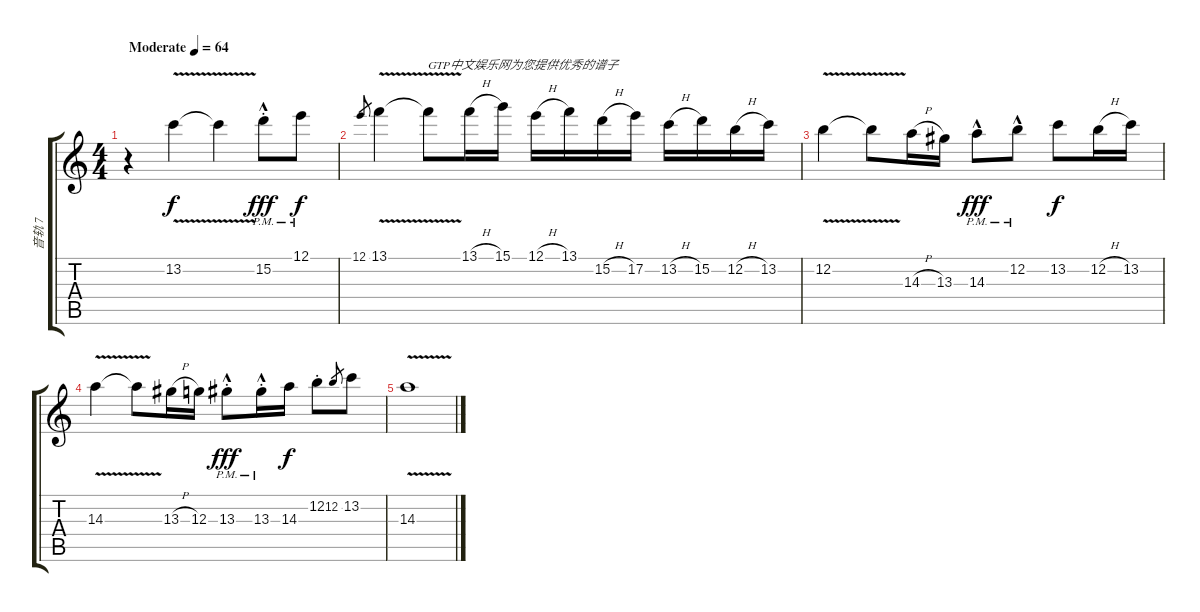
\track ("音轨 7" "音轨 7") {instrument electricguitarjazz}
\staff {score tabs}
\tuning (E4 B3 G3 D3 A2 E2) {hide}
\ts (4 4)
\tempo (64 "Moderate")
\clef g2
\ks c
r.4{dy f instrument electricguitarjazz} 13.2{v}.4{volume 16} 13.2{t}.4 15.2{hac pm st}.8{dy fff} 12.1{pm}.8{dy f} |
12.1.8{gr} 13.1{v}.4 13.1{t}.8{txt "GTP中文娱乐网为您提供优秀的谱子"} 13.1{h}.16 15.1.16 12.1{h}.16 13.1.16 15.2{h}.16 17.2.16 13.2{h}.16 15.2.16 12.2{h}.16 13.2.16 |
12.2{v}.4 12.2{t}.8 14.3{h}.16 13.3.16 14.3{hac pm}.8{dy fff} 12.2{hac pm}.8 13.2.8{dy f} 12.2{h}.16 13.2.16 |
14.3{v}.4 14.3{t}.8 13.3{h}.16 12.3.16 13.3{hac pm st}.8{dy fff} 13.3{hac pm st}.16 14.3.16{dy f} 12.2{st}.8 12.2.8{gr} 13.2.8 |
14.3{v}.1
